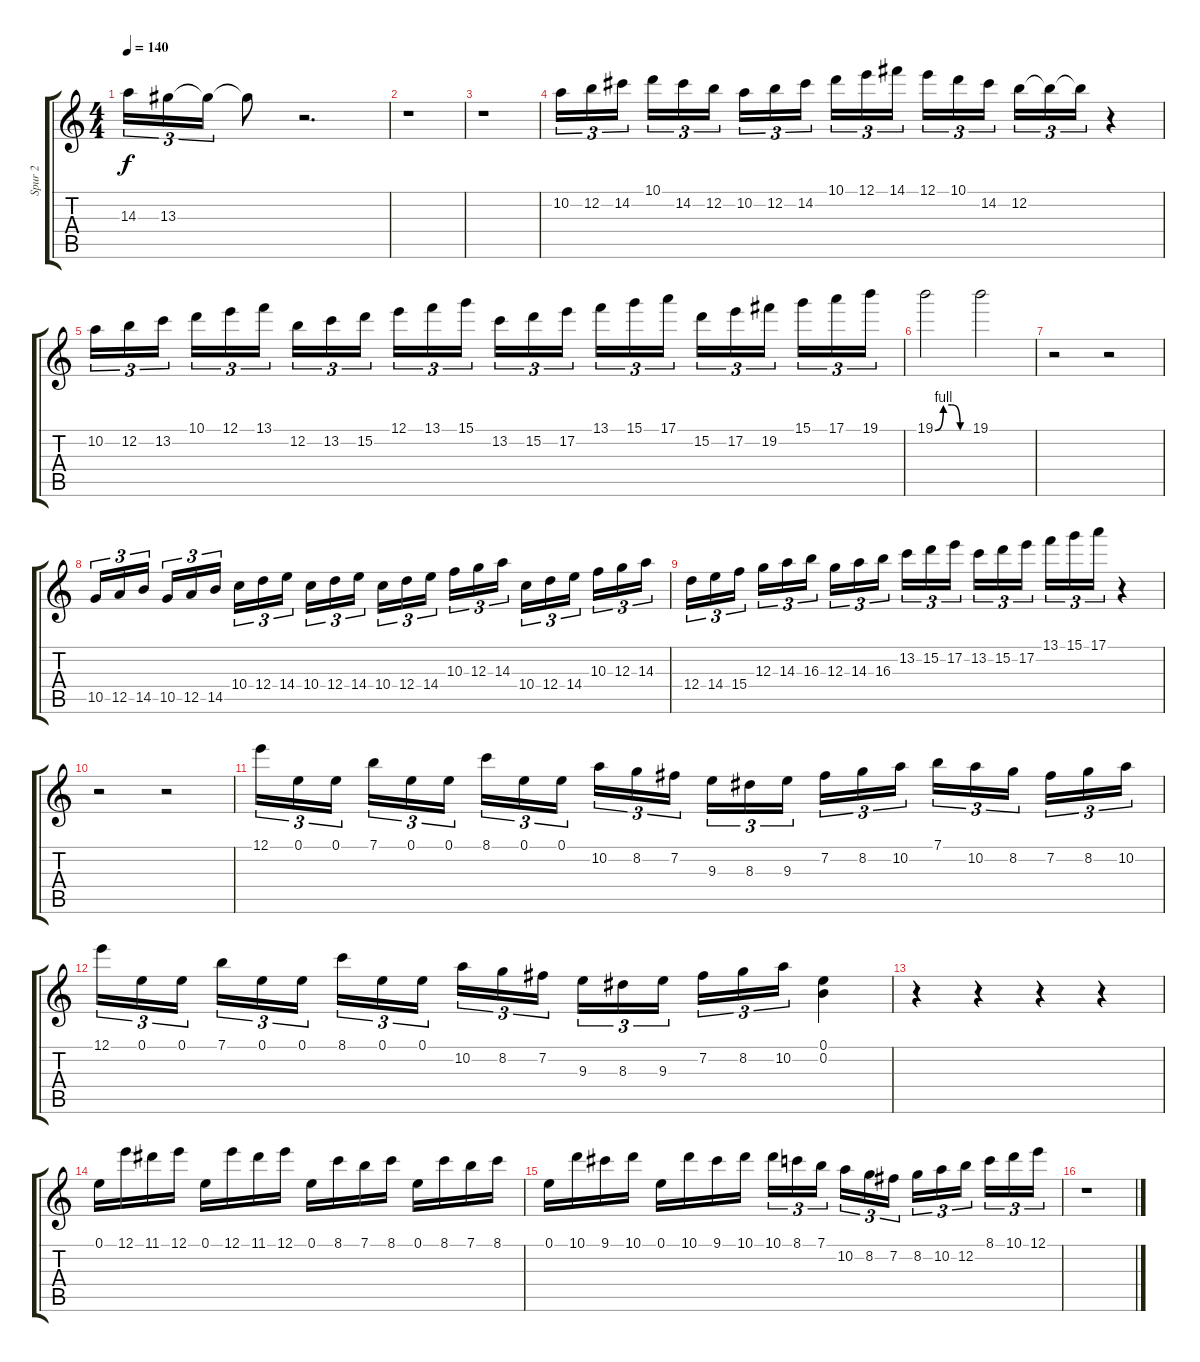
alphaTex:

\track ("Spur 2" "Spur 2") {instrument distortionguitar}
\staff {score tabs}
\tuning (E4 B3 G3 D3 A2 E2) {hide}
\ts (4 4)
\tempo 140
\clef g2
\ks c
14.3.16{tu (3 2) dy f} 13.3.16{tu (3 2)} 13.3{t}.16{tu (3 2)} 13.3{t}.8 r.2{d} |
r.1 |
r.1 |
10.2.16{tu (3 2)} 12.2.16{tu (3 2)} 14.2.16{tu (3 2)} 10.1.16{tu (3 2)} 14.2.16{tu (3 2)} 12.2.16{tu (3 2)} 10.2.16{tu (3 2)} 12.2.16{tu (3 2)} 14.2.16{tu (3 2)} 10.1.16{tu (3 2)} 12.1.16{tu (3 2)} 14.1.16{tu (3 2)} 12.1.16{tu (3 2)} 10.1.16{tu (3 2)} 14.2.16{tu (3 2)} 12.2.16{tu (3 2)} 12.2{t}.16{tu (3 2)} 12.2{t}.16{tu (3 2)} r.4 |
10.2.16{tu (3 2)} 12.2.16{tu (3 2)} 13.2.16{tu (3 2)} 10.1.16{tu (3 2)} 12.1.16{tu (3 2)} 13.1.16{tu (3 2)} 12.2.16{tu (3 2)} 13.2.16{tu (3 2)} 15.2.16{tu (3 2)} 12.1.16{tu (3 2)} 13.1.16{tu (3 2)} 15.1.16{tu (3 2)} 13.2.16{tu (3 2)} 15.2.16{tu (3 2)} 17.2.16{tu (3 2)} 13.1.16{tu (3 2)} 15.1.16{tu (3 2)} 17.1.16{tu (3 2)} 15.2.16{tu (3 2)} 17.2.16{tu (3 2)} 19.2.16{tu (3 2)} 15.1.16{tu (3 2)} 17.1.16{tu (3 2)} 19.1.16{tu (3 2)} |
19.1{be (custom 0 0 15 4 30 4 45 0 60 0)}.2 19.1.2 |
r.2 r.2 |
10.5.16{tu (3 2)} 12.5.16{tu (3 2)} 14.5.16{tu (3 2)} 10.5.16{tu (3 2)} 12.5.16{tu (3 2)} 14.5.16{tu (3 2)} 10.4.16{tu (3 2)} 12.4.16{tu (3 2)} 14.4.16{tu (3 2)} 10.4.16{tu (3 2)} 12.4.16{tu (3 2)} 14.4.16{tu (3 2)} 10.4.16{tu (3 2)} 12.4.16{tu (3 2)} 14.4.16{tu (3 2)} 10.3.16{tu (3 2)} 12.3.16{tu (3 2)} 14.3.16{tu (3 2)} 10.4.16{tu (3 2)} 12.4.16{tu (3 2)} 14.4.16{tu (3 2)} 10.3.16{tu (3 2)} 12.3.16{tu (3 2)} 14.3.16{tu (3 2)} |
12.4.16{tu (3 2)} 14.4.16{tu (3 2)} 15.4.16{tu (3 2)} 12.3.16{tu (3 2)} 14.3.16{tu (3 2)} 16.3.16{tu (3 2)} 12.3.16{tu (3 2)} 14.3.16{tu (3 2)} 16.3.16{tu (3 2)} 13.2.16{tu (3 2)} 15.2.16{tu (3 2)} 17.2.16{tu (3 2)} 13.2.16{tu (3 2)} 15.2.16{tu (3 2)} 17.2.16{tu (3 2)} 13.1.16{tu (3 2)} 15.1.16{tu (3 2)} 17.1.16{tu (3 2)} r.4 |
r.2 r.2 |
12.1.16{tu (3 2)} 0.1.16{tu (3 2)} 0.1.16{tu (3 2)} 7.1.16{tu (3 2)} 0.1.16{tu (3 2)} 0.1.16{tu (3 2)} 8.1.16{tu (3 2)} 0.1.16{tu (3 2)} 0.1.16{tu (3 2)} 10.2.16{tu (3 2)} 8.2.16{tu (3 2)} 7.2.16{tu (3 2)} 9.3.16{tu (3 2)} 8.3.16{tu (3 2)} 9.3.16{tu (3 2)} 7.2.16{tu (3 2)} 8.2.16{tu (3 2)} 10.2.16{tu (3 2)} 7.1.16{tu (3 2)} 10.2.16{tu (3 2)} 8.2.16{tu (3 2)} 7.2.16{tu (3 2)} 8.2.16{tu (3 2)} 10.2.16{tu (3 2)} |
12.1.16{tu (3 2)} 0.1.16{tu (3 2)} 0.1.16{tu (3 2)} 7.1.16{tu (3 2)} 0.1.16{tu (3 2)} 0.1.16{tu (3 2)} 8.1.16{tu (3 2)} 0.1.16{tu (3 2)} 0.1.16{tu (3 2)} 10.2.16{tu (3 2)} 8.2.16{tu (3 2)} 7.2.16{tu (3 2)} 9.3.16{tu (3 2)} 8.3.16{tu (3 2)} 9.3.16{tu (3 2)} 7.2.16{tu (3 2)} 8.2.16{tu (3 2)} 10.2.16{tu (3 2)} (0.1 0.2).4 |
r.4 r.4 r.4 r.4 |
0.1.16 12.1.16 11.1.16 12.1.16 0.1.16 12.1.16 11.1.16 12.1.16 0.1.16 8.1.16 7.1.16 8.1.16 0.1.16 8.1.16 7.1.16 8.1.16 |
0.1.16 10.1.16 9.1.16 10.1.16 0.1.16 10.1.16 9.1.16 10.1.16 10.1.16{tu (3 2)} 8.1.16{tu (3 2)} 7.1.16{tu (3 2)} 10.2.16{tu (3 2)} 8.2.16{tu (3 2)} 7.2.16{tu (3 2)} 8.2.16{tu (3 2)} 10.2.16{tu (3 2)} 12.2.16{tu (3 2)} 8.1.16{tu (3 2)} 10.1.16{tu (3 2)} 12.1.16{tu (3 2)} |
r.1
